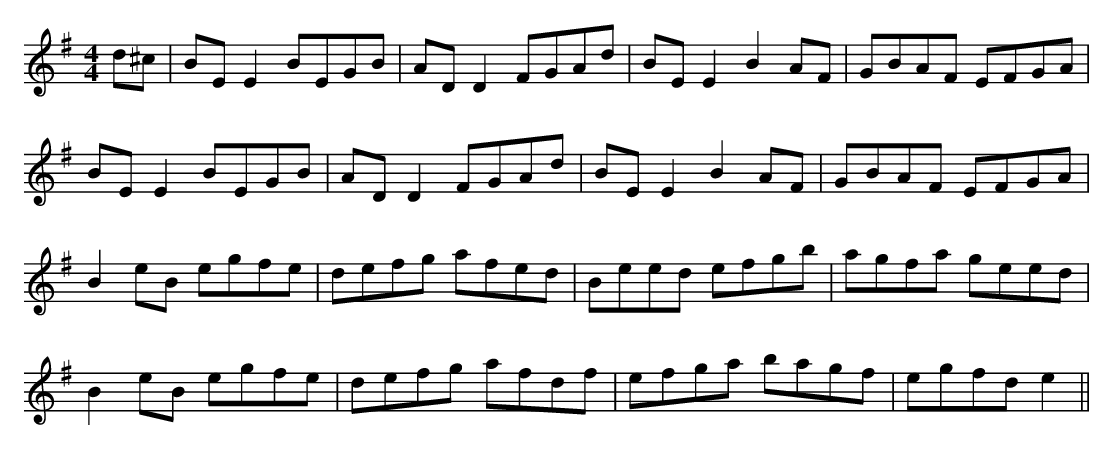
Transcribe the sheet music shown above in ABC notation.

X:1
M:4/4
K:G
d^c|BE E2 BEGB|AD D2 FGAd|BE E2 B2 AF|GBAF EFGA|
BE E2 BEGB|AD D2 FGAd|BE E2 B2 AF|GBAF EFGA|
B2 eB egfe|defg afed|Beed efgb|agfa geed|
B2 eB egfe|defg afdf|efga bagf|egfd e2||
